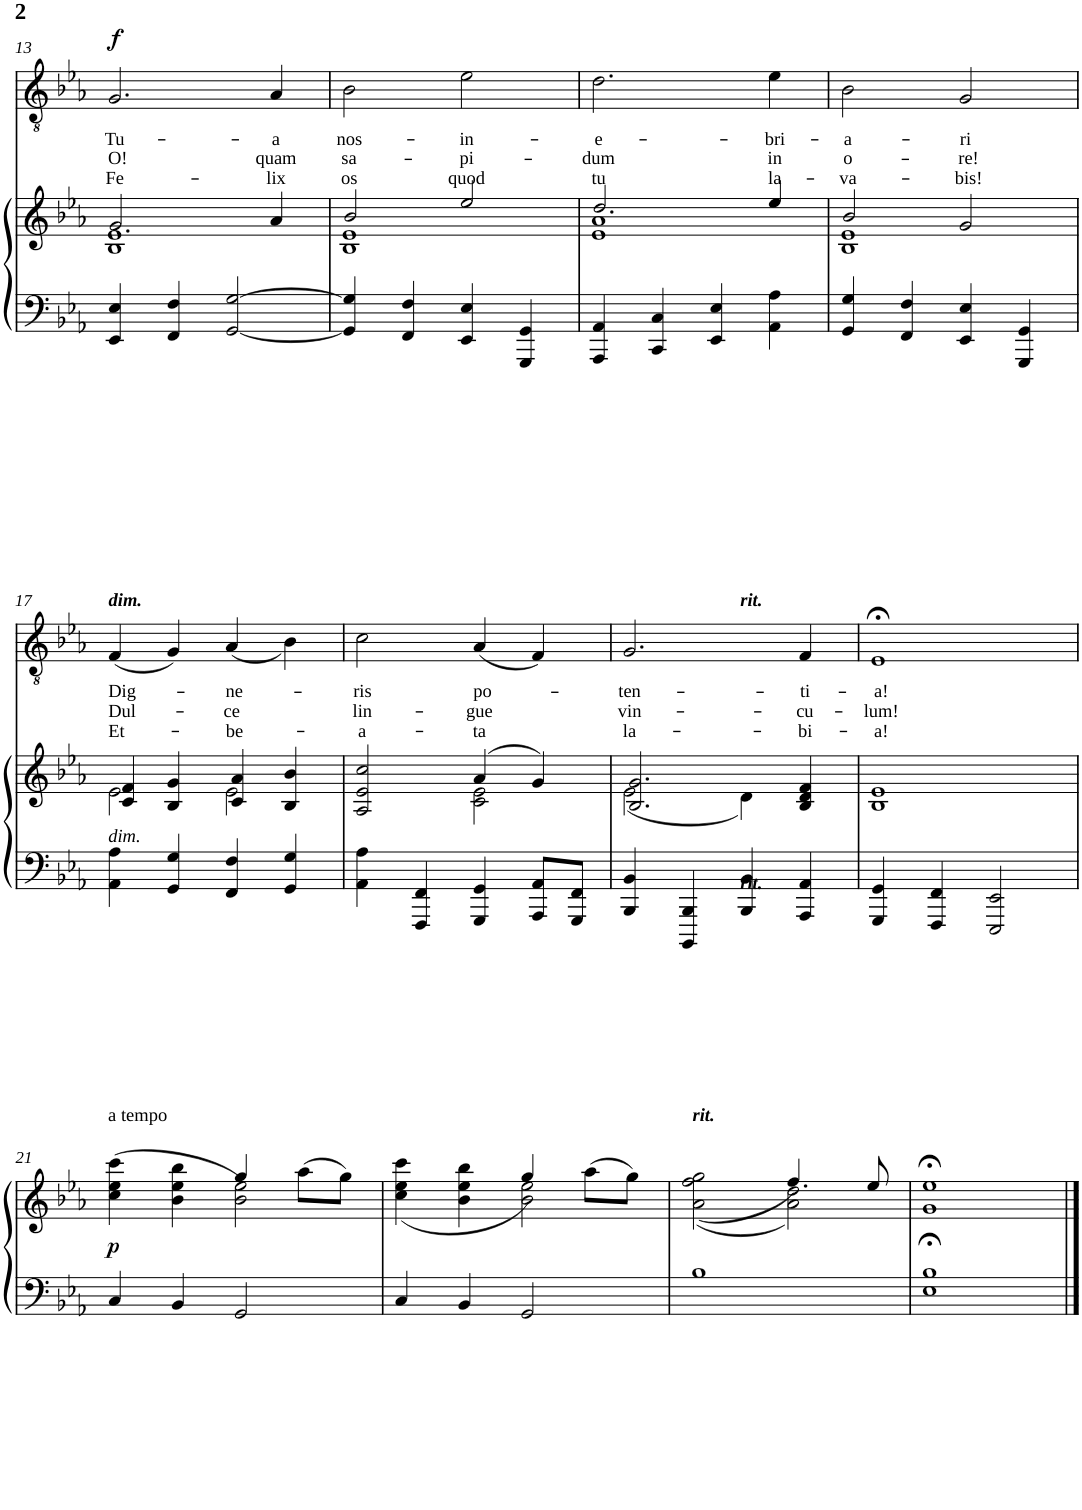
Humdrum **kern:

**kern	**kern	**dynam	**kern	**text	**text	**text	**dynam
*part2	*part2	*part2	*part1	*part1	*part1	*part1	*part1
*staff3	*staff2	*staff2/3	*staff1	*staff1	*staff1	*staff1	*staff1
*I"Piano	*	*	*I"Tenor	*	*	*	*
*I'Pno	*	*	*	*	*	*	*
!!LO:PB:g=z
*clefF4	*clefG2	*	*clefGv2	*	*	*	*
*k[b-e-a-]	*k[b-e-a-]	*	*k[b-e-a-]	*	*	*	*
*M4/4	*M4/4	*	*M4/4	*	*	*	*
*met(c)	*met(c)	*	*met(c)	*	*	*	*
=13	=13	=13	=13	=13	=13	=13	=13
*	*^	*	*	*	*	*	*
!	!	!	!	!	!LO:LY:b	!LO:LY:b	!LO:LY:b	!LO:DY:a
4EE-/ 4E-/	1B- 1e-	2.g/	.	2.G/	Tu-	O!	Fe-	f
4FF/ 4F/	.	.	.	.	.	.	.	.
[2GG/ [2G/	.	.	.	.	.	.	.	.
!	!	!	!	!	!LO:LY:b	!LO:LY:b	!LO:LY:b	!
.	.	4a-/	.	4A-/	-a	quam	-lix	.
=14	=14	=14	=14	=14	=14	=14	=14	=14
!	!	!	!	!	!LO:LY:b	!LO:LY:b	!LO:LY:b	!
4GG/] 4G/]	1B- 1e-	2b-/	.	2B-\	nos-	sa-	os	.
4FF/ 4F/	.	.	.	.	.	.	.	.
!	!	!	!	!	!LO:LY:b	!LO:LY:b	!LO:LY:b	!
4EE-/ 4E-/	.	2ee-/	.	2e-\	-in-	-pi-	quod	.
4GGG/ 4GG/	.	.	.	.	.	.	.	.
=15	=15	=15	=15	=15	=15	=15	=15	=15
!	!	!	!	!	!LO:LY:b	!LO:LY:b	!LO:LY:b	!
4AAA-/ 4AA-/	1e- 1a-	2.dd/	.	2.d\	-e-	-dum	tu	.
4CC/ 4C/	.	.	.	.	.	.	.	.
4EE-/ 4E-/	.	.	.	.	.	.	.	.
!	!	!	!	!	!LO:LY:b	!LO:LY:b	!LO:LY:b	!
4AA-\ 4A-\	.	4ee-/	.	4e-\	-bri-	in	la-	.
=16	=16	=16	=16	=16	=16	=16	=16	=16
!	!	!	!	!	!LO:LY:b	!LO:LY:b	!LO:LY:b	!
4GG/ 4G/	1B- 1e-	2b-/	.	2B-\	-a-	o-	-va-	.
4FF/ 4F/	.	.	.	.	.	.	.	.
!	!	!	!	!	!LO:LY:b	!LO:LY:b	!LO:LY:b	!
4EE-/ 4E-/	.	2g/	.	2G/	-ri	-re!	-bis!	.
4GGG/ 4GG/	.	.	.	.	.	.	.	.
!!LO:LB:g=z
=17	=17	=17	=17	=17	=17	=17	=17	=17
!	!	!	!	!LO:TX:a:Bi:t=dim.	!	!	!	!
!LO:TX:a:i:t=dim.	!	!	!	!	!	!	!	!
!	!	!	!	!	!LO:LY:b	!LO:LY:b	!LO:LY:b	!
4AA-\ 4A-\	4c/ 4f/	2e-\	.	(4F/	Dig-	Dul-	Et-	.
4GG/ 4G/	4B-/ 4g/	.	.	4G/)	.	.	.	.
!	!	!	!	!	!LO:LY:b	!LO:LY:b	!LO:LY:b	!
4FF/ 4F/	4c/ 4a-/	2e-\	.	(<4A-/	-ne-	-ce	-be-	.
4GG/ 4G/	4B-/ 4b-/	.	.	4B-\)	.	.	.	.
=18	=18	=18	=18	=18	=18	=18	=18	=18
!	!	!	!	!	!LO:LY:b	!LO:LY:b	!LO:LY:b	!
4AA-\ 4A-\	2A-/ 2e-/ 2cc/	2ryy	.	2c\	-ris	lin-	-a-	.
4FFF/ 4FF/	.	.	.	.	.	.	.	.
!	!	!	!	!	!LO:LY:b	!LO:LY:b	!LO:LY:b	!
4GGG/ 4GG/	2c\ 2e-\	(>4a-/	.	(4A-/	po-	-gue	-ta	.
8AAA-/ 8AA-/L	.	4g/)	.	4F/)	.	.	.	.
8GGG/ 8FF/J	.	.	.	.	.	.	.	.
=19	=19	=19	=19	=19	=19	=19	=19	=19
!	!	!	!	!	!LO:LY:b	!LO:LY:b	!LO:LY:b	!
*	*	*	*	*^	*	*	*	*
4BBB-/ 4BB-/	2.B-/ 2.g/	(<2e-\	.	2.G/	2ryy	-ten-	vin-	la-	.
4BBBB-/ 4BBB-/	.	.	.	.	.	.	.	.	.
!	!	!	!	!	!LO:TX:a:Bi:t=rit.	!	!	!	!
!	!	!	!	!	!LO:TX:b:Bi:t=rit.	!	!	!	!
4BBB-/ 4BB-/	.	4d\)	.	.	2ryy	.	.	.	.
!	!	!	!	!	!	!LO:LY:b	!LO:LY:b	!LO:LY:b	!
4AAA-/ 4AA-/	4B-/ 4d/ 4f/	4ryy	.	4F/	.	-ti-	-cu-	-bi-	.
=20	=20	=20	=20	=20	=20	=20	=20	=20	=20
!	!	!	!	!	!	!LO:LY:b	!LO:LY:b	!LO:LY:b	!
*	*v	*v	*	*	*	*	*	*	*
*	*	*	*v	*v	*	*	*	*
4GGG/ 4GG/	1B- 1e-	.	1E-;<	-a!	-lum!	-a!	.
4FFF/ 4FF/	.	.	.	.	.	.	.
2EEE-/ 2EE-/	.	.	.	.	.	.	.
!!LO:LB:g=z
=21	=21	=21	=21	=21	=21	=21	=21
*	*^	*	*	*	*	*	*
!	!	!	!	!LO:TX:a:t=a tempo	!	!	!	!
!	!	!	!LO:DY:b	!	!	!	!	!
4C/	(4cc\ 4ee-\ 4ccc\	2ryy	p	1r	.	.	.	.
4BB-/	4b-\ 4ee-\ 4bb-\	.	.	.	.	.	.	.
2GG/	2b-\ 2ee-\)	4gg/	.	.	.	.	.	.
.	.	(>8aa-\L	.	.	.	.	.	.
.	.	8gg\J)	.	.	.	.	.	.
=22	=22	=22	=22	=22	=22	=22	=22	=22
4C/	(4cc\ 4ee-\ 4ccc\	2ryy	.	1r	.	.	.	.
4BB-/	4b-\ 4ee-\ 4bb-\	.	.	.	.	.	.	.
2GG/	2b-\ 2ee-\	4gg/)	.	.	.	.	.	.
.	.	(>8aa-\L	.	.	.	.	.	.
.	.	8gg\J)	.	.	.	.	.	.
=23	=23	=23	=23	=23	=23	=23	=23	=23
!	!	!	!	!LO:TX:a:Bi:t=rit.	!	!	!	!
1B-	(<(2a-\ 2ff\ 2gg\	2ryy	.	1r	.	.	.	.
.	2a-\ 2dd\)	4.ff/)	.	.	.	.	.	.
.	.	8ee-/	.	.	.	.	.	.
*	*v	*v	*	*	*	*	*	*
=24	=24	=24	=24	=24	=24	=24	=24
1E-;< 1B-;<	1g;< 1ee-;<	.	1r	.	.	.	.
==	==	==	==	==	==	==	==
*-	*-	*-	*-	*-	*-	*-	*-
